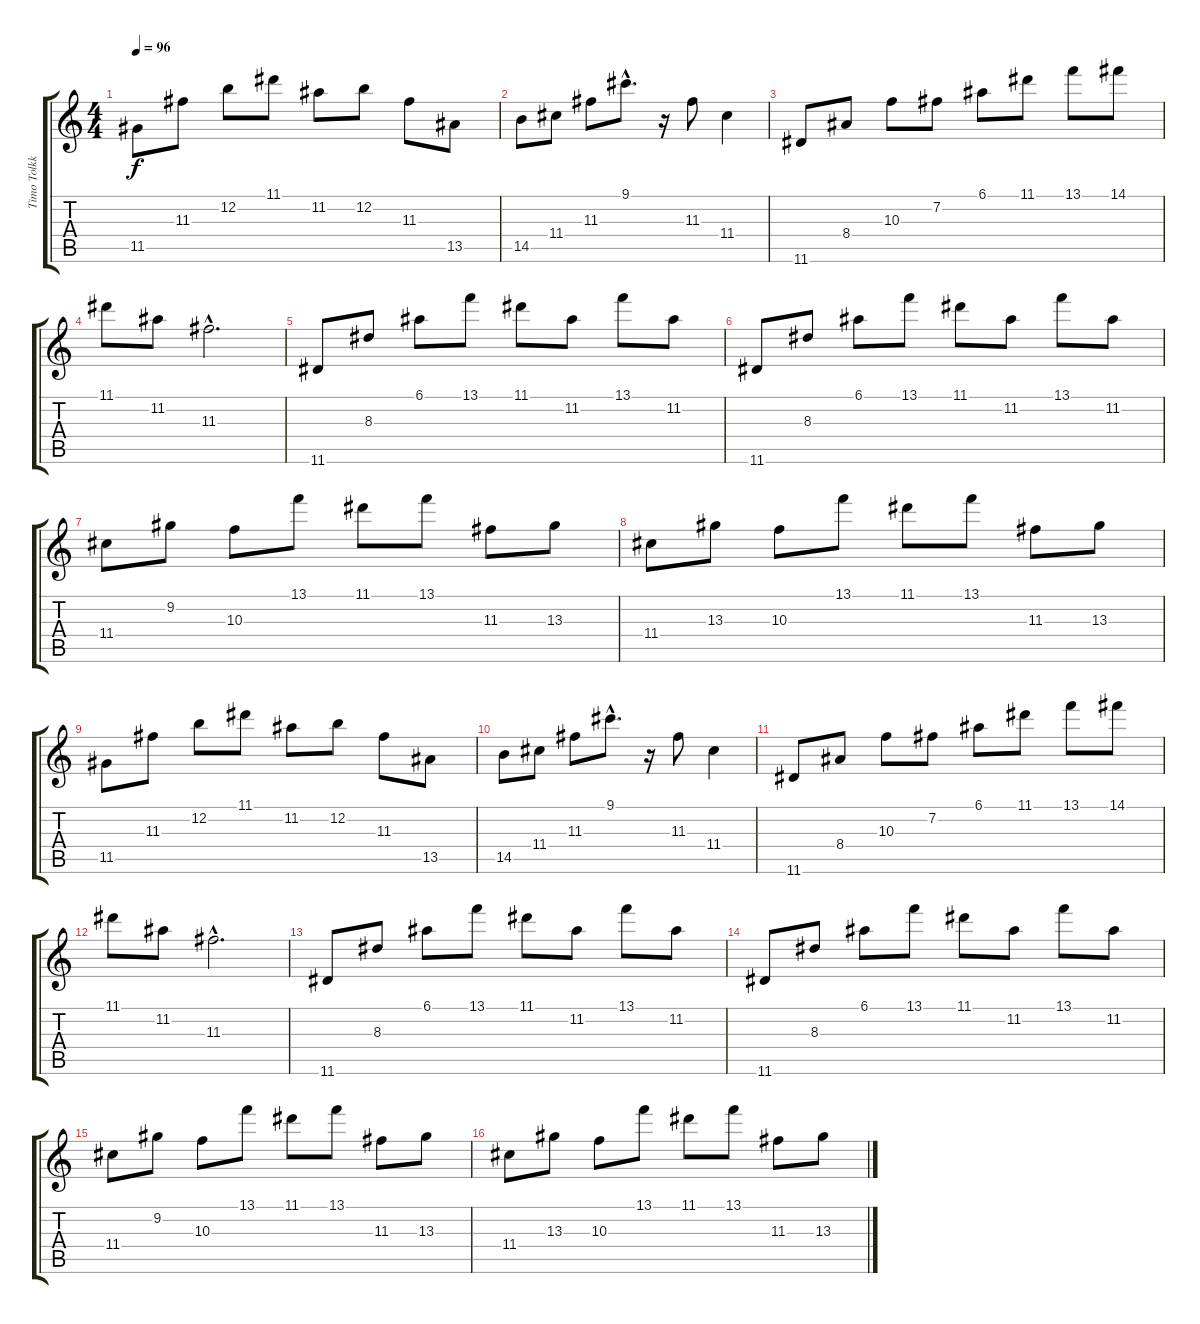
\track ("Timo Tolkki" "Timo Tolkk") {instrument acousticguitarnylon}
\staff {score tabs}
\tuning (E4 B3 G3 D3 A2 E2) {hide}
\ts (4 4)
\tempo 96
\clef g2
\ks c
11.5.8{dy f} 11.3.8 12.2.8 11.1.8 11.2.8 12.2.8 11.3.8 13.5.8 |
14.5.8 11.4.8 11.3.8 9.1{hac}.8{d} r.16 11.3.8 11.4.4 |
11.6.8 8.4.8 10.3.8 7.2.8 6.1.8 11.1.8 13.1.8 14.1.8 |
11.1.8 11.2.8 11.3{hac}.2{d} |
11.6.8 8.3.8 6.1.8 13.1.8 11.1.8 11.2.8 13.1.8 11.2.8 |
11.6.8 8.3.8 6.1.8 13.1.8 11.1.8 11.2.8 13.1.8 11.2.8 |
11.4.8 9.2.8 10.3.8 13.1.8 11.1.8 13.1.8 11.3.8 13.3.8 |
11.4.8 13.3.8 10.3.8 13.1.8 11.1.8 13.1.8 11.3.8 13.3.8 |
11.5.8 11.3.8 12.2.8 11.1.8 11.2.8 12.2.8 11.3.8 13.5.8 |
14.5.8 11.4.8 11.3.8 9.1{hac}.8{d} r.16 11.3.8 11.4.4 |
11.6.8 8.4.8 10.3.8 7.2.8 6.1.8 11.1.8 13.1.8 14.1.8 |
11.1.8 11.2.8 11.3{hac}.2{d} |
11.6.8 8.3.8 6.1.8 13.1.8 11.1.8 11.2.8 13.1.8 11.2.8 |
11.6.8 8.3.8 6.1.8 13.1.8 11.1.8 11.2.8 13.1.8 11.2.8 |
11.4.8 9.2.8 10.3.8 13.1.8 11.1.8 13.1.8 11.3.8 13.3.8 |
11.4.8 13.3.8 10.3.8 13.1.8 11.1.8 13.1.8 11.3.8 13.3.8
